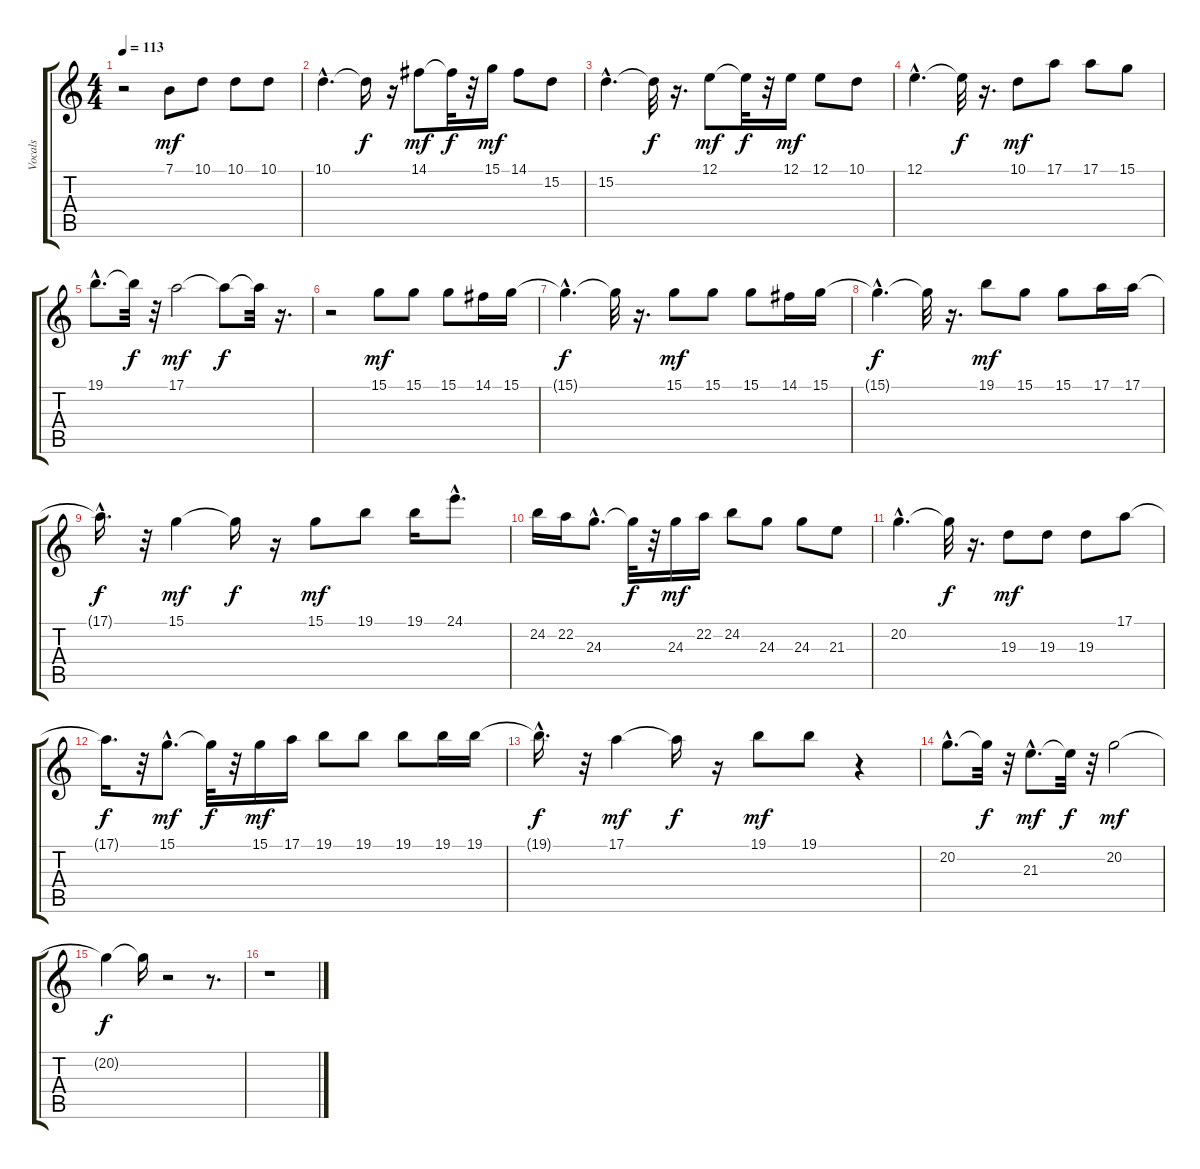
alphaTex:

\track ("Vocals" "Vocals") {instrument flute}
\staff {score tabs}
\tuning (E4 B3 G3 D3 A2 E2) {hide}
\ts (4 4)
\tempo 113
\clef g2
\ks c
r.2{dy f} 7.1.8{dy mf} 10.1.8 10.1.8 10.1.8 |
10.1{hac}.4{d} 10.1{t}.16{dy f} r.16 14.1.8{dy mf} 14.1{t}.32{dy f} r.32 15.1.16{dy mf} 14.1.8 15.2.8 |
15.2{hac}.4{d} 15.2{t}.32{dy f} r.16{d} 12.1.8{dy mf} 12.1{t}.32{dy f} r.32 12.1.16{dy mf} 12.1.8 10.1.8 |
12.1{hac}.4{d} 12.1{t}.32{dy f} r.16{d} 10.1.8{dy mf} 17.1.8 17.1.8 15.1.8 |
19.1{hac}.8{d} 19.1{t}.32{dy f} r.32 17.1.2{dy mf} 17.1{t}.8{dy f} 17.1{t}.32 r.16{d} |
r.2 15.1.8{dy mf} 15.1.8 15.1.8 14.1.16 15.1.16 |
15.1{hac t}.4{d dy f} 15.1{t}.32 r.16{d} 15.1.8{dy mf} 15.1.8 15.1.8 14.1.16 15.1.16 |
15.1{hac t}.4{d dy f} 15.1{t}.32 r.16{d} 19.1.8{dy mf} 15.1.8 15.1.8 17.1.16 17.1.16 |
17.1{hac t}.16{d dy f} r.32 15.1.4{dy mf} 15.1{t}.16{dy f} r.16 15.1.8{dy mf} 19.1.8 19.1.16 24.1{hac}.8{d} |
24.2.16 22.2.16 24.3{hac}.8{d} 24.3{t}.32{dy f} r.32 24.3.16{dy mf} 22.2.16 24.2.8 24.3.8 24.3.8 21.3.8 |
20.2{hac}.4{d} 20.2{t}.32{dy f} r.16{d} 19.3.8{dy mf} 19.3.8 19.3.8 17.1.8 |
17.1{t}.16{d dy f} r.32 15.1{hac}.8{d dy mf} 15.1{t}.32{dy f} r.32 15.1.16{dy mf} 17.1.16 19.1.8 19.1.8 19.1.8 19.1.16 19.1.16 |
19.1{hac t}.16{d dy f} r.32 17.1.4{dy mf} 17.1{t}.16{dy f} r.16 19.1.8{dy mf} 19.1.8 r.4 |
20.2{hac}.8{d} 20.2{t}.32{dy f} r.32 21.3{hac}.8{d dy mf} 21.3{t}.32{dy f} r.32 20.2.2{dy mf} |
20.2{t}.4{dy f} 20.2{t}.16 r.2 r.8{d} |
r.1
